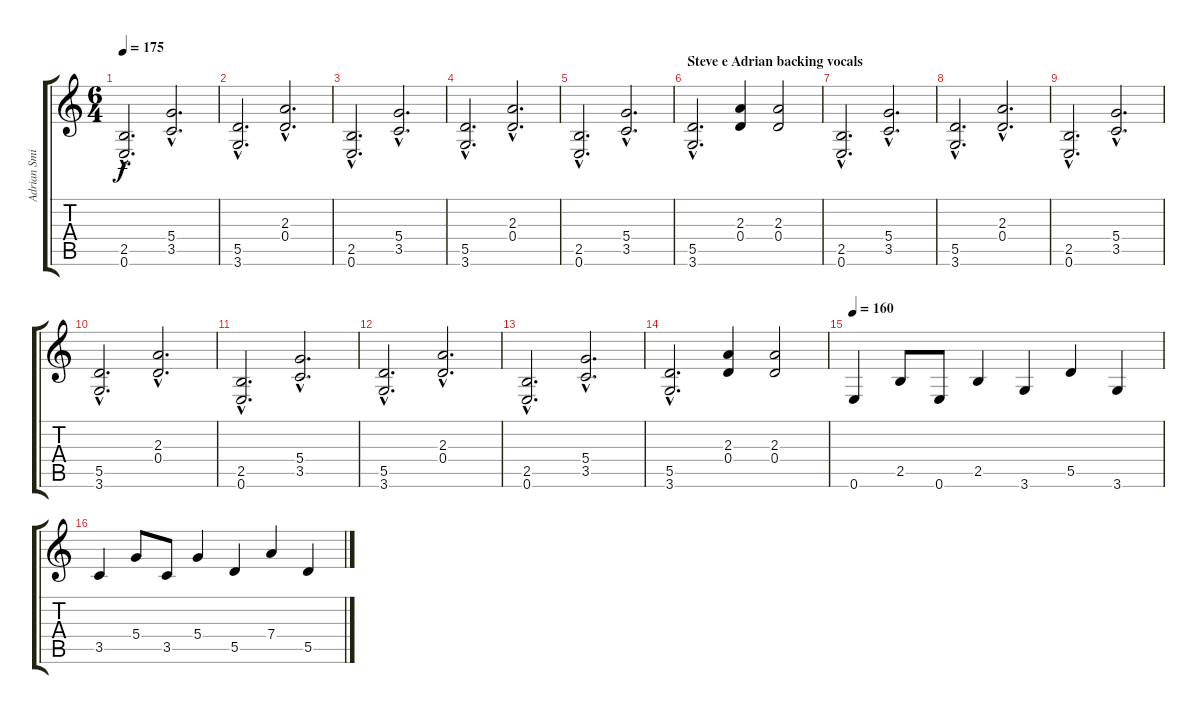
\track ("Adrian Smith" "Adrian Smi") {instrument electricguitarclean}
\staff {score tabs}
\tuning (E4 B3 G3 D3 A2 E2) {hide}
\ts (6 4)
\tempo 175
\clef g2
\ks c
(2.5{hac} 0.6{hac}).2{d dy f} (5.4{hac} 3.5{hac}).2{d} |
(5.5{hac} 3.6{hac}).2{d} (2.3{hac} 0.4{hac}).2{d} |
(2.5{hac} 0.6{hac}).2{d} (5.4{hac} 3.5{hac}).2{d} |
(5.5{hac} 3.6{hac}).2{d} (2.3{hac} 0.4{hac}).2{d} |
(2.5{hac} 0.6{hac}).2{d} (5.4{hac} 3.5{hac}).2{d} |
\section ("" "Steve e Adrian backing vocals")
(5.5{hac} 3.6{hac}).2{d} (2.3 0.4).4 (2.3 0.4).2 |
(2.5{hac} 0.6{hac}).2{d} (5.4{hac} 3.5{hac}).2{d} |
(5.5{hac} 3.6{hac}).2{d} (2.3{hac} 0.4{hac}).2{d} |
(2.5{hac} 0.6{hac}).2{d} (5.4{hac} 3.5{hac}).2{d} |
(5.5{hac} 3.6{hac}).2{d} (2.3{hac} 0.4{hac}).2{d} |
(2.5{hac} 0.6{hac}).2{d} (5.4{hac} 3.5{hac}).2{d} |
(5.5{hac} 3.6{hac}).2{d} (2.3{hac} 0.4{hac}).2{d} |
(2.5{hac} 0.6{hac}).2{d} (5.4{hac} 3.5{hac}).2{d} |
(5.5{hac} 3.6{hac}).2{d} (2.3 0.4).4 (2.3 0.4).2 |
\tempo 160
0.6.4{instrument electricguitarclean} 2.5.8 0.6.8 2.5.4 3.6.4 5.5.4 3.6.4 |
3.5.4 5.4.8 3.5.8 5.4.4 5.5.4 7.4.4 5.5.4
